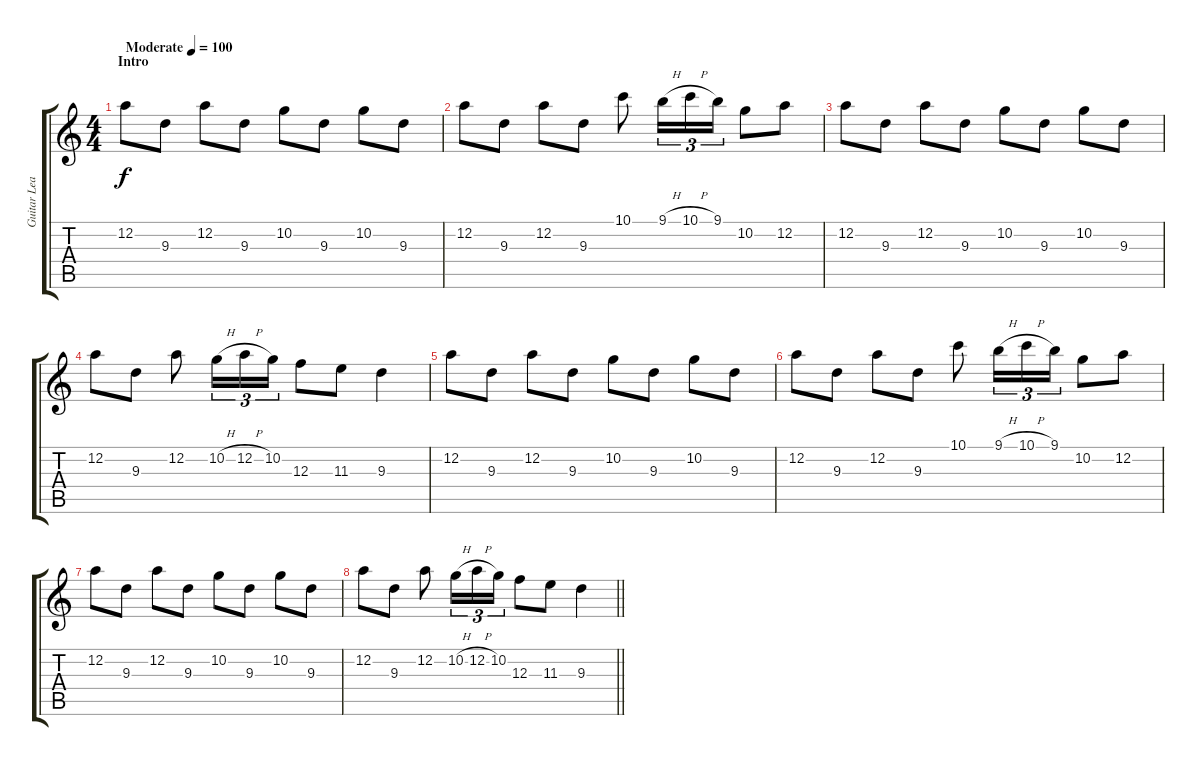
\track ("Guitar Lead" "Guitar Lea") {instrument distortionguitar}
\staff {score tabs}
\tuning (D4 A3 F3 C3 G2 D2) {hide}
\ts (4 4)
\section ("" "Intro")
\tempo (100 "Moderate")
\clef g2
\ks c
12.2.8{dy f instrument distortionguitar} 9.3.8 12.2.8 9.3.8 10.2.8 9.3.8 10.2.8 9.3.8 |
12.2.8 9.3.8 12.2.8 9.3.8 10.1.8 9.1{h}.16{tu (3 2)} 10.1{h}.16{tu (3 2)} 9.1.16{tu (3 2)} 10.2.8 12.2.8 |
12.2.8 9.3.8 12.2.8 9.3.8 10.2.8 9.3.8 10.2.8 9.3.8 |
12.2.8 9.3.8 12.2.8 10.2{h}.16{tu (3 2)} 12.2{h}.16{tu (3 2)} 10.2.16{tu (3 2)} 12.3.8 11.3.8 9.3.4 |
12.2.8 9.3.8 12.2.8 9.3.8 10.2.8 9.3.8 10.2.8 9.3.8 |
12.2.8 9.3.8 12.2.8 9.3.8 10.1.8 9.1{h}.16{tu (3 2)} 10.1{h}.16{tu (3 2)} 9.1.16{tu (3 2)} 10.2.8 12.2.8 |
12.2.8 9.3.8 12.2.8 9.3.8 10.2.8 9.3.8 10.2.8 9.3.8 |
\barLineRight lightlight
12.2.8 9.3.8 12.2.8 10.2{h}.16{tu (3 2)} 12.2{h}.16{tu (3 2)} 10.2.16{tu (3 2)} 12.3.8 11.3.8 9.3.4
